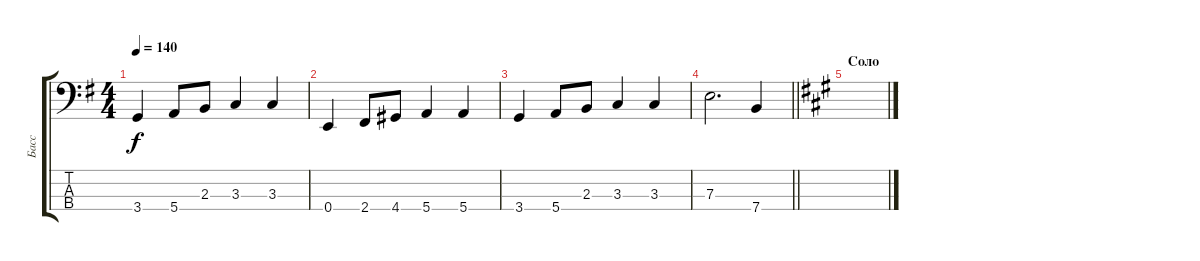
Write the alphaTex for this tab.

\track ("Басс" "Басс") {instrument electricbassfinger}
\staff {score tabs}
\tuning (G2 D2 A1 E1) {hide}
\ts (4 4)
\tempo 140
\clef f4
\ks eminor
3.4.4{dy f} 5.4.8 2.3.8 3.3.4 3.3.4 |
0.4.4 2.4.8 4.4.8 5.4.4 5.4.4 |
3.4.4 5.4.8 2.3.8 3.3.4 3.3.4 |
\barLineRight lightlight
7.3.2{d} 7.4.4 |
\section ("" "Соло")
\ks a
